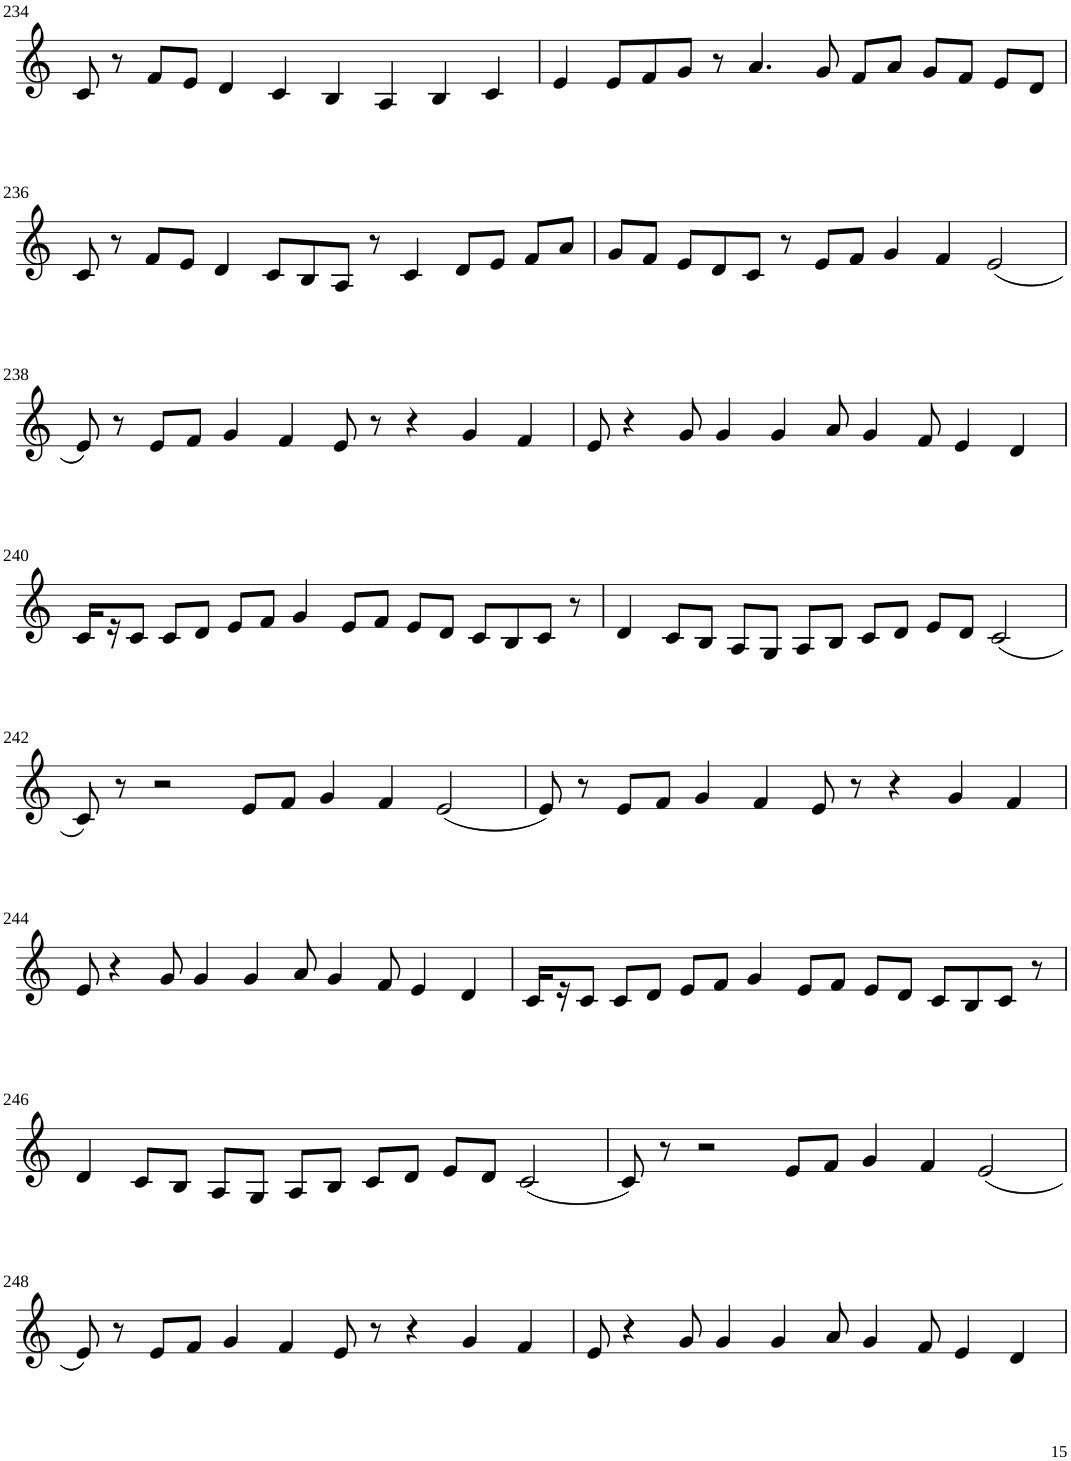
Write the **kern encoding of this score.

**kern
*part1
*staff1
*I"Violin
!!LO:PB:g=z
*clefG2
*k[]
*M8/4
=234
8c/
8r
8f/L
8e/J
4d/
4c/
4B/
4A/
4B/
4c/
=235
4e/
8e/L
8f/
8g/J
8r
4.a/
8g/
8f/L
8a/J
8g/L
8f/J
8e/L
8d/J
!!LO:LB:g=z
=236
8c/
8r
8f/L
8e/J
4d/
8c/L
8B/
8A/J
8r
4c/
8d/L
8e/J
8f/L
8a/J
=237
8g/L
8f/J
8e/L
8d/
8c/J
8r
8e/L
8f/J
4g/
4f/
(2e/
!!LO:LB:g=z
=238
8e/)
8r
8e/L
8f/J
4g/
4f/
8e/
8r
4r
4g/
4f/
=239
8e/
4r
8g/
4g/
4g/
8a/
4g/
8f/
4e/
4d/
!!LO:LB:g=z
=240
16c/LL
16r
8c/J
8c/L
8d/J
8e/L
8f/J
4g/
8e/L
8f/J
8e/L
8d/J
8c/L
8B/
8c/J
8r
=241
4d/
8c/L
8B/J
8A/L
8G/J
8A/L
8B/J
8c/L
8d/J
8e/L
8d/J
(2c/
!!LO:LB:g=z
=242
8c/)
8r
2r
8e/L
8f/J
4g/
4f/
(2e/
=243
8e/)
8r
8e/L
8f/J
4g/
4f/
8e/
8r
4r
4g/
4f/
!!LO:LB:g=z
=244
8e/
4r
8g/
4g/
4g/
8a/
4g/
8f/
4e/
4d/
=245
16c/LL
16r
8c/J
8c/L
8d/J
8e/L
8f/J
4g/
8e/L
8f/J
8e/L
8d/J
8c/L
8B/
8c/J
8r
!!LO:LB:g=z
=246
4d/
8c/L
8B/J
8A/L
8G/J
8A/L
8B/J
8c/L
8d/J
8e/L
8d/J
(2c/
=247
8c/)
8r
2r
8e/L
8f/J
4g/
4f/
(2e/
!!LO:LB:g=z
=248
8e/)
8r
8e/L
8f/J
4g/
4f/
8e/
8r
4r
4g/
4f/
=249
8e/
4r
8g/
4g/
4g/
8a/
4g/
8f/
4e/
4d/
=
*-
